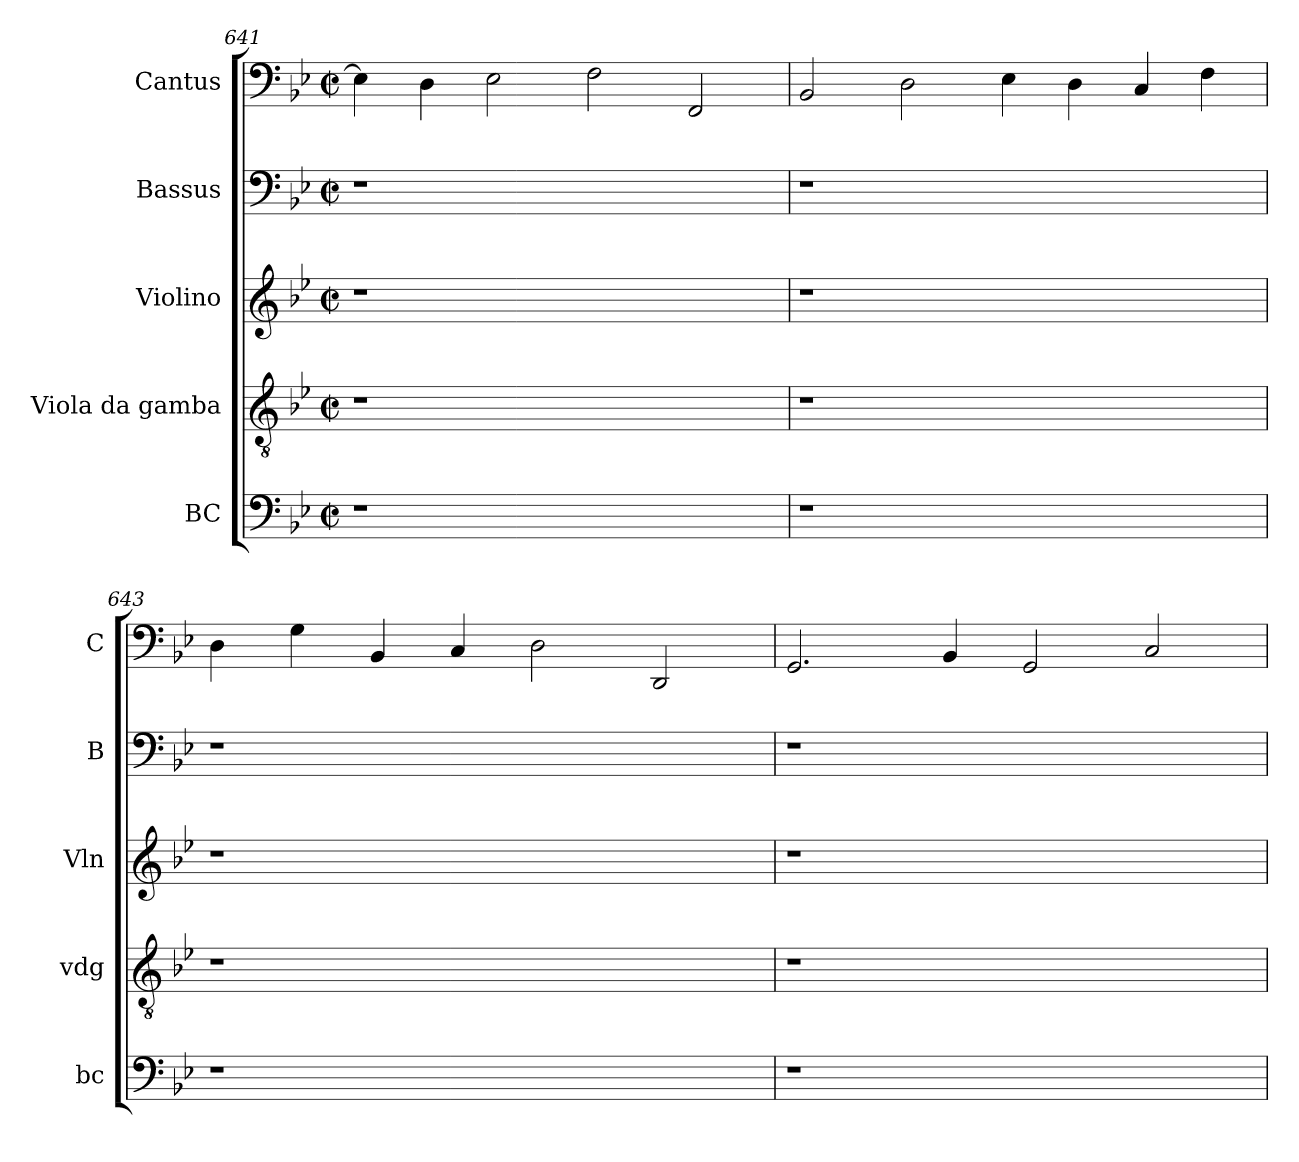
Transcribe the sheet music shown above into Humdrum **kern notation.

**kern	**kern	**kern	**kern	**kern
*part5	*part4	*part3	*part2	*part1
*staff5	*staff4	*staff3	*staff2	*staff1
*I"BC	*I"Viola da gamba	*I"Violino	*I"Bassus	*I"Cantus
*I'bc	*I'vdg	*I'Vln	*I'B	*I'C
*clefF4	*clefGv2	*clefG2	*clefF4	*clefF4
*k[b-e-]	*k[b-e-]	*k[b-e-]	*k[b-e-]	*k[b-e-]
*B-:	*B-:	*B-:	*B-:	*B-:
*M2/2	*M2/2	*M2/2	*M2/2	*M2/2
*met(c|)	*met(c|)	*met(c|)	*met(c|)	*met(c|)
=641	=641	=641	=641	=641
1r	1r	1r	1r	4E-\]
.	.	.	.	4D\
.	.	.	.	2E-\
1ryy	1ryy	1ryy	1ryy	2F\
.	.	.	.	2FF/
=642	=642	=642	=642	=642
1r	1r	1r	1r	2BB-/
.	.	.	.	2D\
1ryy	1ryy	1ryy	1ryy	4E-\
.	.	.	.	4D\
.	.	.	.	4C/
.	.	.	.	4F\
!!LO:LB:g=z
=643	=643	=643	=643	=643
1r	1r	1r	1r	4D\
.	.	.	.	4G\
.	.	.	.	4BB-/
.	.	.	.	4C/
1ryy	1ryy	1ryy	1ryy	2D\
.	.	.	.	2DD/
=644	=644	=644	=644	=644
1r	1r	1r	1r	2.GG/
.	.	.	.	4BB-/
1ryy	1ryy	1ryy	1ryy	2GG/
.	.	.	.	2C/
=	=	=	=	=
*-	*-	*-	*-	*-
